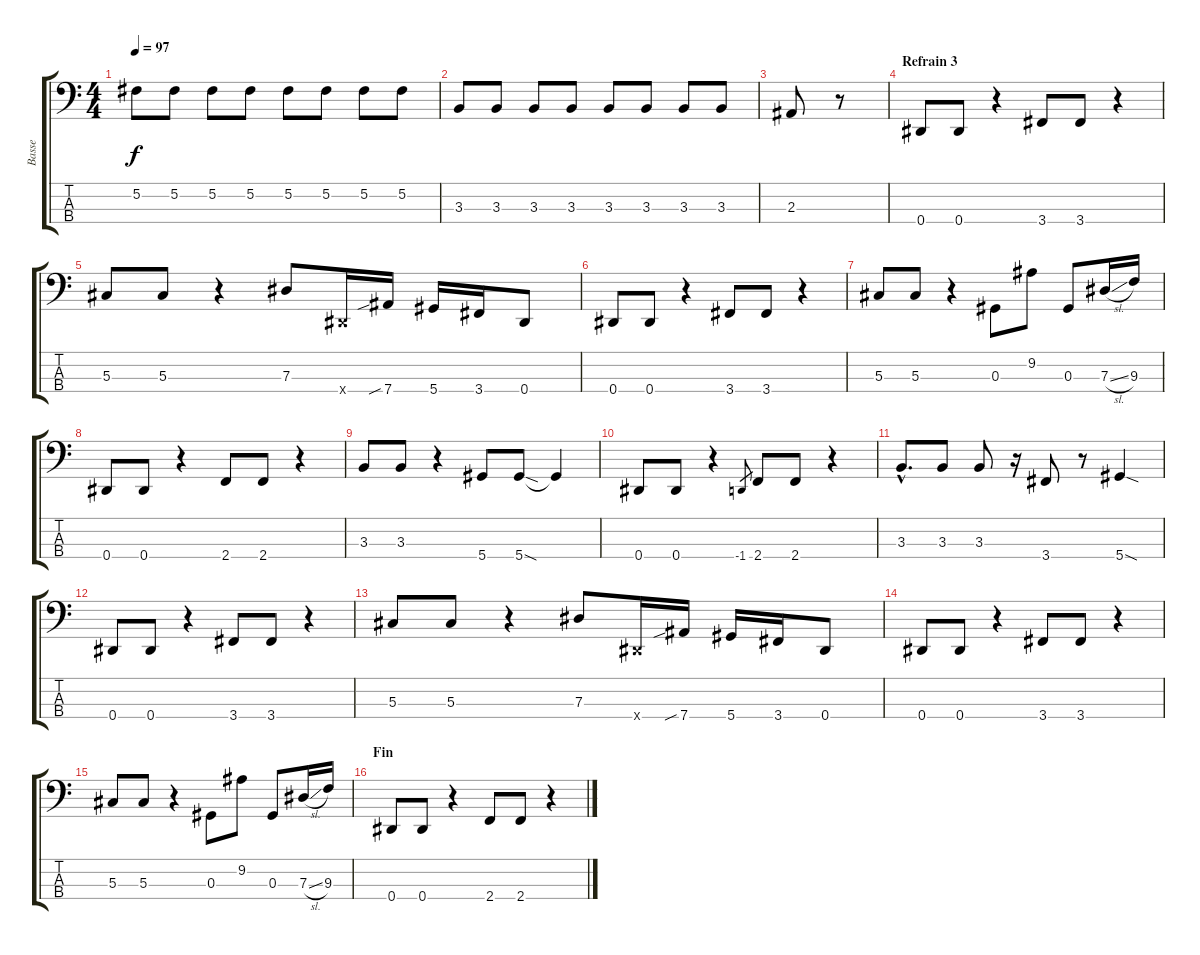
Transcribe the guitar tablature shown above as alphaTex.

\track ("Basse" "Basse") {instrument electricbassfinger}
\staff {score tabs}
\tuning (Gb2 Db2 Ab1 Eb1) {hide}
\ts (4 4)
\tempo 97
\clef f4
\ks c
5.2.8{dy f} 5.2.8 5.2.8 5.2.8 5.2.8 5.2.8 5.2.8 5.2.8 |
3.3.8 3.3.8 3.3.8 3.3.8 3.3.8 3.3.8 3.3.8 3.3.8 |
2.3.8 r.8 |
\section ("" "Refrain 3")
0.4.8 0.4.8 r.4 3.4.8 3.4.8 r.4 |
5.3.8 5.3.8 r.4 7.3.8 0.4{x}.16 7.4{sib}.16 5.4.16 3.4.16 0.4.8 |
0.4.8 0.4.8 r.4 3.4.8 3.4.8 r.4 |
5.3.8 5.3.8 r.4 0.3.8 9.2.8 0.3.8 7.3{sl}.16 9.3.16 |
0.4.8 0.4.8 r.4 2.4.8 2.4.8 r.4 |
3.3.8 3.3.8 r.4 5.4.8 5.4{sod}.8 5.4{t}.4 |
0.4.8 0.4.8 r.4 -1.4.8{gr} 2.4.8 2.4.8 r.4 |
3.3{hac}.8{d} 3.3.8 3.3.8 r.16 3.4.8 r.8 5.4{sod}.4 |
0.4.8 0.4.8 r.4 3.4.8 3.4.8 r.4 |
5.3.8 5.3.8 r.4 7.3.8 0.4{x}.16 7.4{sib}.16 5.4.16 3.4.16 0.4.8 |
0.4.8 0.4.8 r.4 3.4.8 3.4.8 r.4 |
5.3.8 5.3.8 r.4 0.3.8 9.2.8 0.3.8 7.3{sl}.16 9.3.16 |
\section ("" "Fin")
0.4.8 0.4.8 r.4 2.4.8 2.4.8 r.4
